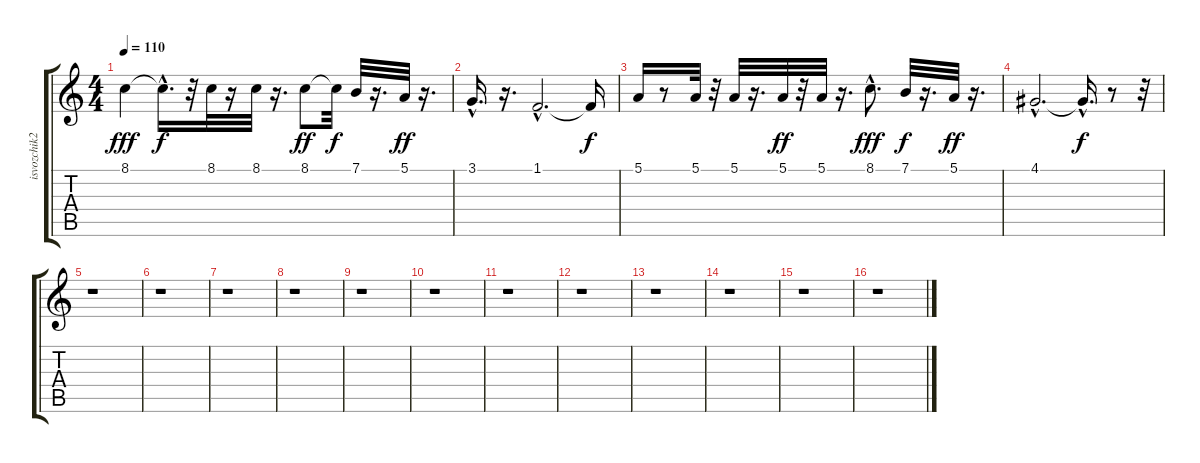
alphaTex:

\track ("isvozchik2" "isvozchik2") {instrument electricpiano2}
\staff {score tabs}
\tuning (E4 B3 G3 D3 A2 E2) {hide}
\ts (4 4)
\tempo 110
\clef g2
\ks c
8.1.4{dy fff} 8.1{hac t}.16{d dy f} r.32 8.1.32 r.16 8.1.32 r.16{d} 8.1.8{dy ff} 8.1{t}.32{dy f} 7.1.32 r.16{d} 5.1.32{dy ff} r.16{d} |
3.1{hac}.16{d} r.16{d} 1.1{hac}.2{d} 1.1{t}.16{dy f} |
5.1.16 r.8 5.1.32 r.32 5.1.32 r.16{d} 5.1.32{dy ff} r.32 5.1.32 r.16{d} 8.1{hac}.8{d dy fff} 7.1.32{dy f} r.16{d} 5.1.32{dy ff} r.16{d} |
4.1{hac}.2{d} 4.1{hac t}.16{d dy f} r.8 r.32 |
r.1 |
r.1 |
r.1 |
r.1 |
r.1 |
r.1 |
r.1 |
r.1 |
r.1 |
r.1 |
r.1 |
r.1
